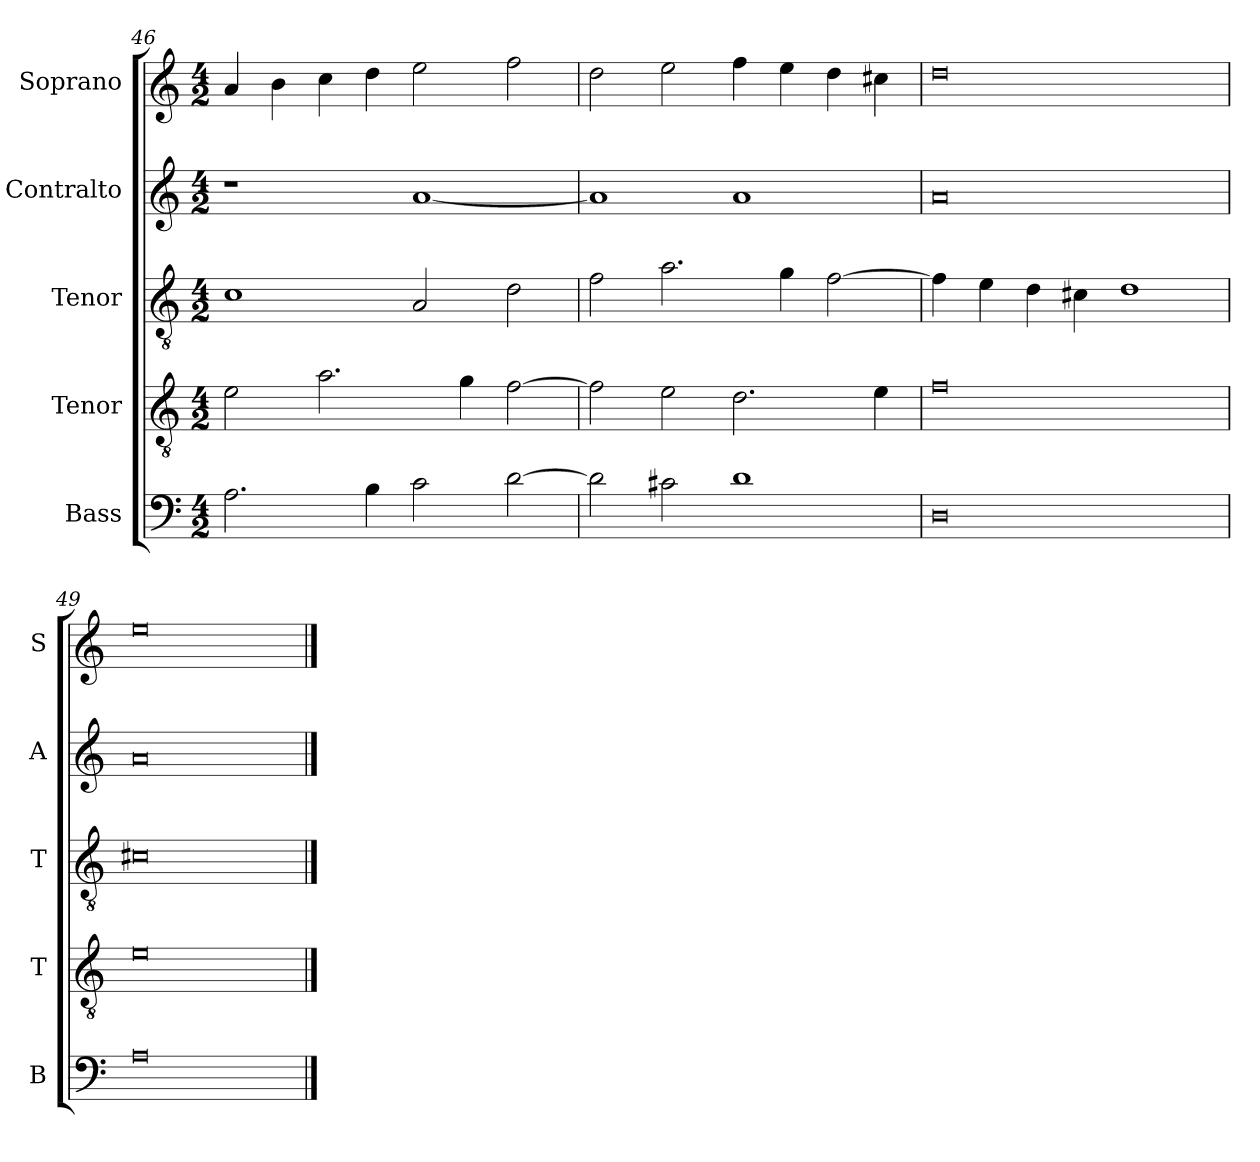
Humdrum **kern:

**kern	**kern	**kern	**kern	**kern
*part5	*part4	*part3	*part2	*part1
*staff5	*staff4	*staff3	*staff2	*staff1
*I"Bass	*I"Tenor	*I"Tenor	*I"Contralto	*I"Soprano
*I'B	*I'T	*I'T	*I'A	*I'S
*clefF4	*clefGv2	*clefGv2	*clefG2	*clefG2
*k[]	*k[]	*k[]	*k[]	*k[]
*A:aeo	*A:aeo	*A:aeo	*A:aeo	*A:aeo
*M4/2	*M4/2	*M4/2	*M4/2	*M4/2
=46	=46	=46	=46	=46
2.A	2e	1c	1r	4a
.	.	.	.	4b
.	2.a	.	.	4cc
4B	.	.	.	4dd
2c	.	2A	[1a	2ee
.	4g	.	.	.
[2d	[2f	2d	.	2ff
=47	=47	=47	=47	=47
2d]	2f]	2f	1a]	2dd
2c#X	2e	2.a	.	2ee
1d	2.d	.	1a	4ff
.	.	4g	.	4ee
.	.	[2f	.	4dd
.	4e	.	.	4cc#X
=48	=48	=48	=48	=48
0D	0f	4f]	0a	0dd
.	.	4e	.	.
.	.	4d	.	.
.	.	4c#X	.	.
.	.	1d	.	.
=49	=49	=49	=49	=49
0A	0e	0c#X	0a	0ee
==	==	==	==	==
*-	*-	*-	*-	*-
